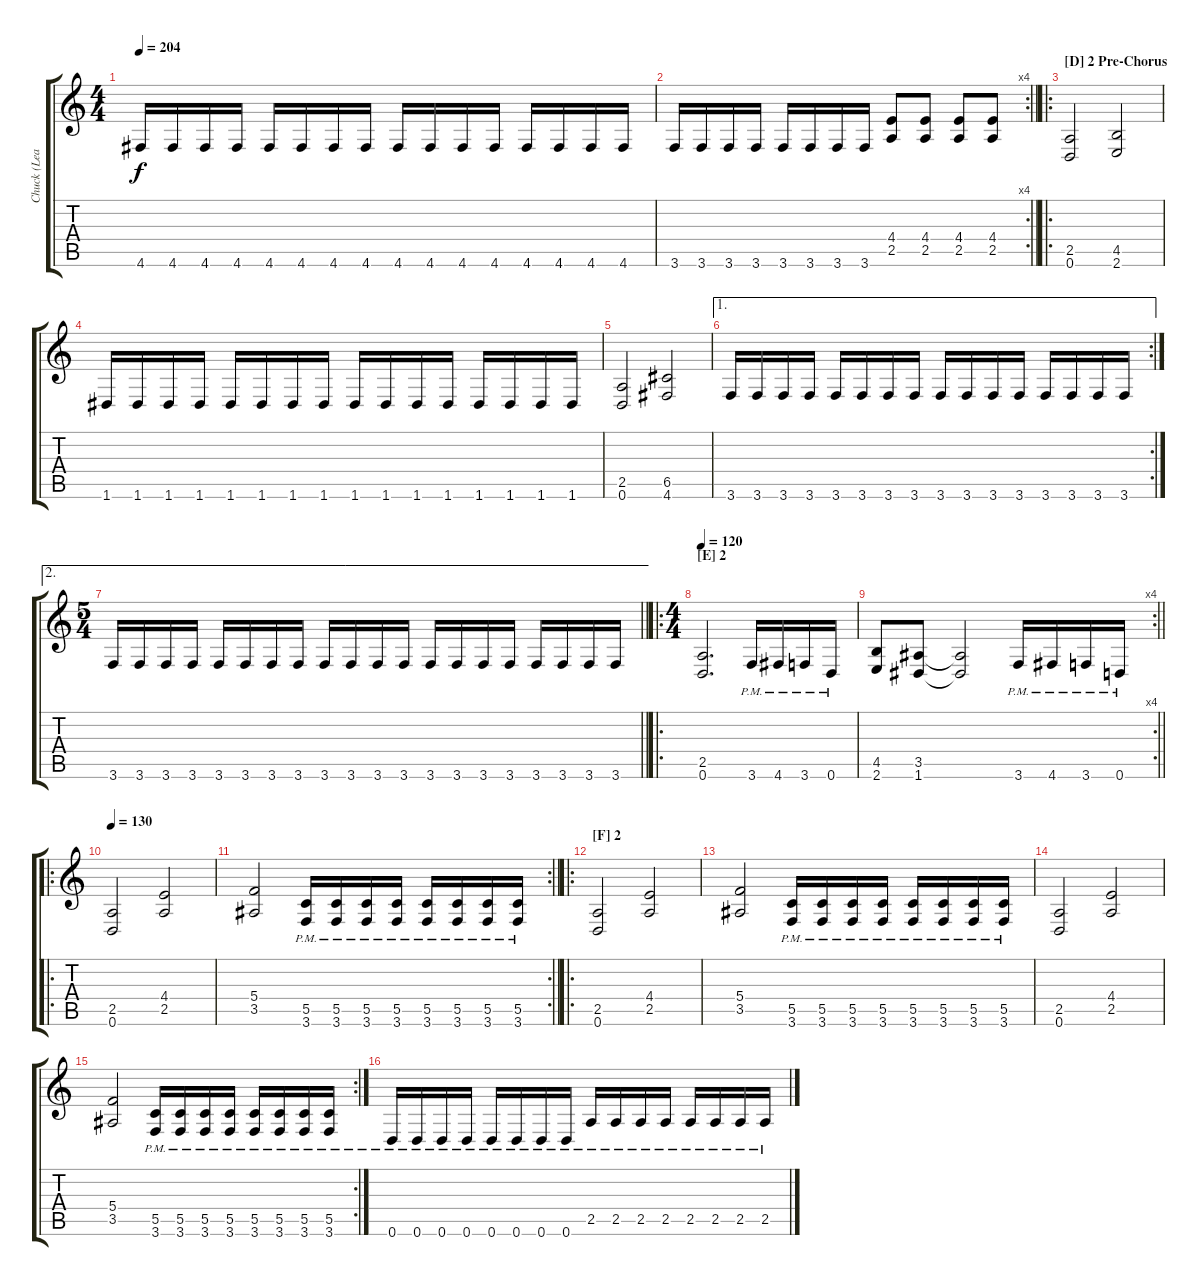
\track ("Chuck (Lead)" "Chuck (Lea") {instrument distortionguitar}
\staff {score tabs}
\tuning (D4 A3 F3 C3 G2 D2) {hide}
\ts (4 4)
\tempo 204
\clef g2
\ks c
4.6.16{dy f} 4.6.16 4.6.16 4.6.16 4.6.16 4.6.16 4.6.16 4.6.16 4.6.16 4.6.16 4.6.16 4.6.16 4.6.16 4.6.16 4.6.16 4.6.16 |
\rc 4
\barLineRight lightlight
3.6.16 3.6.16 3.6.16 3.6.16 3.6.16 3.6.16 3.6.16 3.6.16 (4.4 2.5).8 (4.4 2.5).8 (4.4 2.5).8 (4.4 2.5).8 |
\ro
\section ("" "[D] 2 Pre-Chorus")
(2.5 0.6).2 (4.5 2.6).2 |
1.6.16 1.6.16 1.6.16 1.6.16 1.6.16 1.6.16 1.6.16 1.6.16 1.6.16 1.6.16 1.6.16 1.6.16 1.6.16 1.6.16 1.6.16 1.6.16 |
(2.5 0.6).2 (6.5 4.6).2 |
\ae 1
\rc 2
3.6.16 3.6.16 3.6.16 3.6.16 3.6.16 3.6.16 3.6.16 3.6.16 3.6.16 3.6.16 3.6.16 3.6.16 3.6.16 3.6.16 3.6.16 3.6.16 |
\ae 2
\ts (5 4)
\barLineRight lightlight
3.6.16 3.6.16 3.6.16 3.6.16 3.6.16 3.6.16 3.6.16 3.6.16 3.6.16 3.6.16 3.6.16 3.6.16 3.6.16 3.6.16 3.6.16 3.6.16 3.6.16 3.6.16 3.6.16 3.6.16 |
\ro
\ts (4 4)
\section ("" "[E] 2")
\tempo 135
\tempo 120
(2.5 0.6).2{d} 3.6{pm}.16 4.6{pm}.16 3.6{pm}.16 0.6{pm}.16 |
\rc 4
\barLineRight lightlight
(4.5 2.6).8 (3.5 1.6).8 (3.5{t} 1.6{t}).2 3.6{pm}.16 4.6{pm}.16 3.6{pm}.16 0.6{pm}.16 |
\ro
\tempo 130
(2.5 0.6).2 (4.4 2.5).2 |
\rc 2
\barLineRight lightlight
(5.4 3.5).2 (5.5{pm} 3.6{pm}).16 (5.5{pm} 3.6{pm}).16 (5.5{pm} 3.6{pm}).16 (5.5{pm} 3.6{pm}).16 (5.5{pm} 3.6{pm}).16 (5.5{pm} 3.6{pm}).16 (5.5{pm} 3.6{pm}).16 (5.5{pm} 3.6{pm}).16 |
\ro
\section ("" "[F] 2")
(2.5 0.6).2 (4.4 2.5).2 |
(5.4 3.5).2 (5.5{pm} 3.6{pm}).16 (5.5{pm} 3.6{pm}).16 (5.5{pm} 3.6{pm}).16 (5.5{pm} 3.6{pm}).16 (5.5{pm} 3.6{pm}).16 (5.5{pm} 3.6{pm}).16 (5.5{pm} 3.6{pm}).16 (5.5{pm} 3.6{pm}).16 |
(2.5 0.6).2 (4.4 2.5).2 |
\rc 2
(5.4 3.5).2 (5.5{pm} 3.6{pm}).16 (5.5{pm} 3.6{pm}).16 (5.5{pm} 3.6{pm}).16 (5.5{pm} 3.6{pm}).16 (5.5{pm} 3.6{pm}).16 (5.5{pm} 3.6{pm}).16 (5.5{pm} 3.6{pm}).16 (5.5{pm} 3.6{pm}).16 |
0.6{pm}.16 0.6{pm}.16 0.6{pm}.16 0.6{pm}.16 0.6{pm}.16 0.6{pm}.16 0.6{pm}.16 0.6{pm}.16 2.5{pm}.16 2.5{pm}.16 2.5{pm}.16 2.5{pm}.16 2.5{pm}.16 2.5{pm}.16 2.5{pm}.16 2.5{pm}.16
